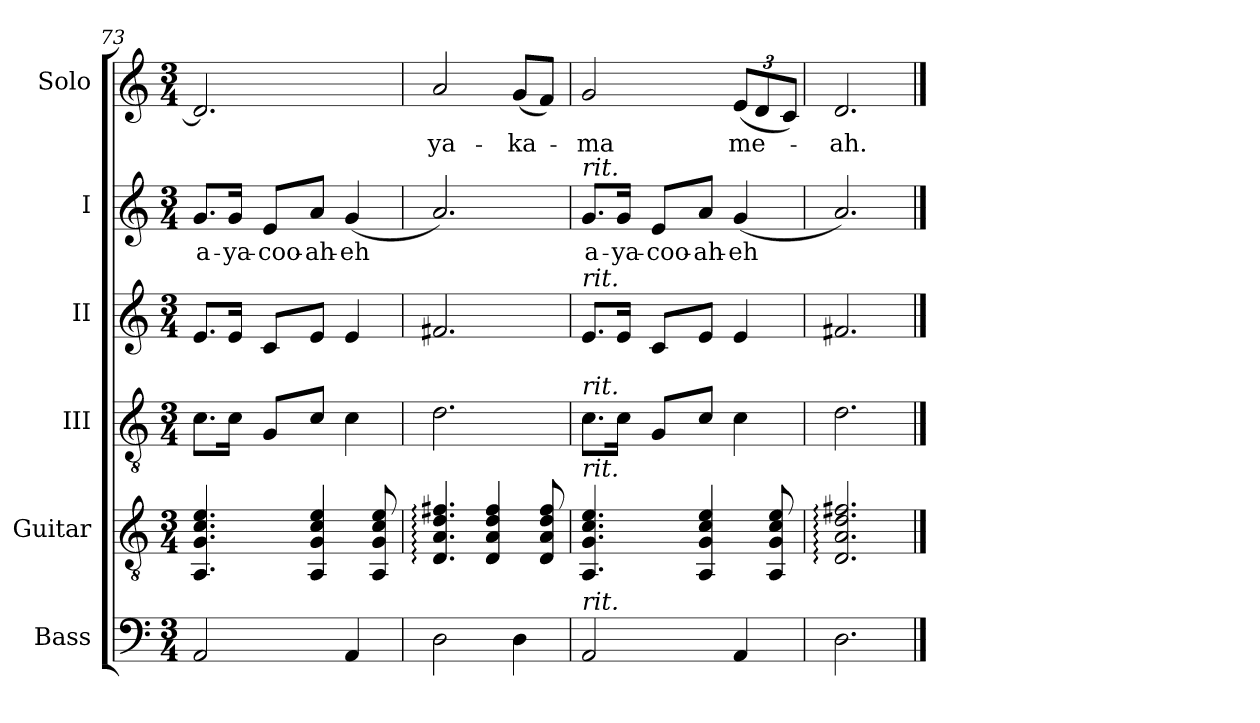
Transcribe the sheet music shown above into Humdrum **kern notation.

**kern	**kern	**kern	**kern	**kern	**text	**kern	**text
*part6	*part5	*part4	*part3	*part2	*part2	*part1	*part1
*staff6	*staff5	*staff4	*staff3	*staff2	*staff2	*staff1	*staff1
*I"Bass	*I"Guitar	*I"III	*I"II	*I"I	*	*I"Solo	*
*I'Bs.	*I'Git.	*I'III	*I'II	*I'I	*	*I'S	*
*clefF4	*clefGv2	*clefGv2	*clefG2	*clefG2	*	*clefG2	*
*ITrd7c12	*	*	*	*	*	*	*
*k[]	*k[]	*k[]	*k[]	*k[]	*	*k[]	*
*M3/4	*M3/4	*M3/4	*M3/4	*M3/4	*	*M3/4	*
=73	=73	=73	=73	=73	=73	=73	=73
!	!	!	!	!	!LO:LY:b	!	!
2AAA/	4.AA/ 4.G/ 4.c/ 4.e/	8.c\L	8.e/L	8.g/L	a-	2.d/]	.
!	!	!	!	!	!LO:LY:b	!	!
.	.	16c\Jk	16e/Jk	16g/Jk	-ya-	.	.
!	!	!	!	!	!LO:LY:b	!	!
.	.	8G/L	8c/L	8e/L	-coo-	.	.
!	!	!	!	!	!LO:LY:b	!	!
.	4AA/ 4G/ 4c/ 4e/	8c/J	8e/J	8a/J	-ah-	.	.
!	!	!	!	!	!LO:LY:b	!	!
4AAA/	.	4c\	4e/	(<4g/	-eh	.	.
.	8AA/ 8G/ 8c/ 8e/	.	.	.	.	.	.
=74	=74	=74	=74	=74	=74	=74	=74
!	!	!	!	!	!	!	!LO:LY:b
2DD\	4.D/: 4.A/: 4.d/: 4.f#X/:	2.d\	2.f#X/	2.a/)	.	2a/	ya-
.	4D/ 4A/ 4d/ 4f#/	.	.	.	.	.	.
!	!	!	!	!	!	!	!LO:LY:b
4DD\	.	.	.	.	.	(<8g/L	-ka-
.	8D/ 8A/ 8d/ 8f#/	.	.	.	.	8f/J)	.
=75	=75	=75	=75	=75	=75	=75	=75
*	*	*	*	*	*	*MM76	*
!	!	!	!	!	!	!LO:TX:a:i:t=rit.	!
!	!	!	!	!LO:TX:a:i:t=rit.	!	!	!
!	!	!	!LO:TX:a:i:t=rit.	!	!	!	!
!	!	!LO:TX:a:i:t=rit.	!	!	!	!	!
!	!LO:TX:a:i:t=rit.	!	!	!	!	!	!
!LO:TX:a:i:t=rit.	!	!	!	!	!	!	!
!	!	!	!	!	!LO:LY:b	!	!LO:LY:b
*	*	*	*	*	*	*^	*
2AAA/	4.AA/ 4.G/ 4.c/ 4.e/	8.c\L	8.e/L	8.g/L	a-	2g/	4ryy	-ma
!	!	!	!	!	!LO:LY:b	!	!	!
.	.	16c\Jk	16e/Jk	16g/Jk	-ya-	.	.	.
*	*	*	*	*	*	*MM72	*	*
!	!	!	!	!	!LO:LY:b	!	!	!
.	.	8G/L	8c/L	8e/L	-coo-	.	2ryy	.
!	!	!	!	!	!LO:LY:b	!	!	!
.	4AA/ 4G/ 4c/ 4e/	8c/J	8e/J	8a/J	-ah-	.	.	.
!	!	!	!	!	!LO:LY:b	!	!	!
*	*	*	*	*	*	*Xbrackettup	*	*
*	*	*	*	*	*	*MM68	*	*
!	!	!	!	!	!	!	!	!LO:LY:b
4AAA/	.	4c\	4e/	(<4g/	-eh	(<12e/L	.	me-
.	.	.	.	.	.	12d/	.	.
.	8AA/ 8G/ 8c/ 8e/	.	.	.	.	.	.	.
*	*	*	*	*	*	*MM40	*	*
.	.	.	.	.	.	12c/J)	.	.
=76	=76	=76	=76	=76	=76	=76	=76	=76
!	!	!	!	!	!	!	!	!LO:LY:b
*	*	*	*	*	*	*v	*v	*
2.DD\	2.D/: 2.A/: 2.d/: 2.f#X/:	2.d\	2.f#X/	2.a/)	.	2.d/	-ah.
==	==	==	==	==	==	==	==
*-	*-	*-	*-	*-	*-	*-	*-
